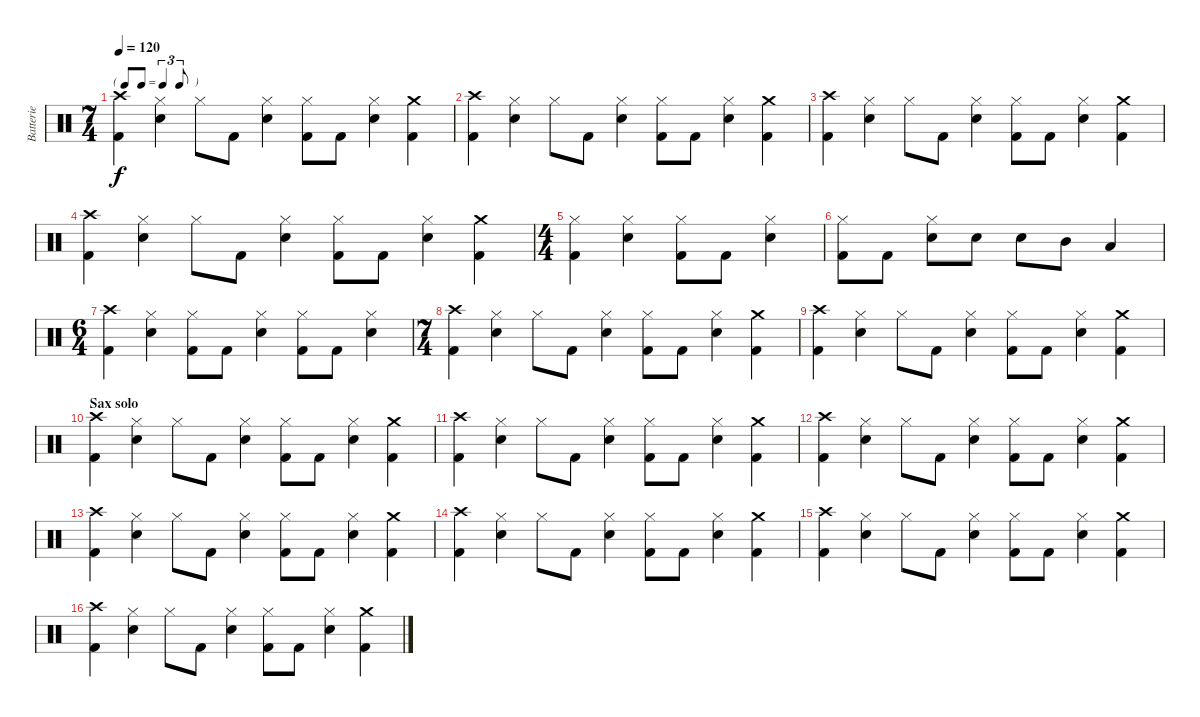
\track ("Batterie" "Batterie") {instrument percussion}
\staff {score}
\articulation defaults
\ts (7 4)
\tf triplet8th
\tempo 120
\clef neutral
\ks c
("Crash high (hit)" "Kick (hit) 2").4{dy f} ("Hi-Hat (closed)" "Electric Snare (hit)").4 "Hi-Hat (closed)".8 "Kick (hit) 2".8 ("Hi-Hat (closed)" "Electric Snare (hit)").4 ("Hi-Hat (closed)" "Kick (hit) 2").8 "Kick (hit) 2".8 ("Hi-Hat (closed)" "Electric Snare (hit)").4 ("Crash medium (hit)" "Kick (hit) 2").4 |
("Crash high (hit)" "Kick (hit) 2").4 ("Hi-Hat (closed)" "Electric Snare (hit)").4 "Hi-Hat (closed)".8 "Kick (hit) 2".8 ("Hi-Hat (closed)" "Electric Snare (hit)").4 ("Hi-Hat (closed)" "Kick (hit) 2").8 "Kick (hit) 2".8 ("Hi-Hat (closed)" "Electric Snare (hit)").4 ("Crash medium (hit)" "Kick (hit) 2").4 |
("Crash high (hit)" "Kick (hit) 2").4 ("Hi-Hat (closed)" "Electric Snare (hit)").4 "Hi-Hat (closed)".8 "Kick (hit) 2".8 ("Hi-Hat (closed)" "Electric Snare (hit)").4 ("Hi-Hat (closed)" "Kick (hit) 2").8 "Kick (hit) 2".8 ("Hi-Hat (closed)" "Electric Snare (hit)").4 ("Crash medium (hit)" "Kick (hit) 2").4 |
("Crash high (hit)" "Kick (hit) 2").4 ("Hi-Hat (closed)" "Electric Snare (hit)").4 "Hi-Hat (closed)".8 "Kick (hit) 2".8 ("Hi-Hat (closed)" "Electric Snare (hit)").4 ("Hi-Hat (closed)" "Kick (hit) 2").8 "Kick (hit) 2".8 ("Hi-Hat (closed)" "Electric Snare (hit)").4 ("Crash medium (hit)" "Kick (hit) 2").4 |
\ts (4 4)
("Hi-Hat (closed)" "Kick (hit) 2").4 ("Hi-Hat (closed)" "Electric Snare (hit)").4 ("Hi-Hat (closed)" "Kick (hit) 2").8 "Kick (hit) 2".8 ("Hi-Hat (closed)" "Electric Snare (hit)").4 |
("Hi-Hat (closed)" "Kick (hit) 2").8 "Kick (hit) 2".8 ("Hi-Hat (closed)" "Electric Snare (hit)").8 "Electric Snare (hit)".8 "Electric Snare (hit)".8 "Mid Tom (hit)".8 "Low Tom (hit)".4 |
\ts (6 4)
("Crash high (hit)" "Kick (hit) 2").4 ("Hi-Hat (closed)" "Electric Snare (hit)").4 ("Hi-Hat (closed)" "Kick (hit) 2").8 "Kick (hit) 2".8 ("Hi-Hat (closed)" "Electric Snare (hit)").4 ("Hi-Hat (closed)" "Kick (hit) 2").8 "Kick (hit) 2".8 ("Hi-Hat (closed)" "Electric Snare (hit)").4 |
\ts (7 4)
("Crash high (hit)" "Kick (hit) 2").4 ("Hi-Hat (closed)" "Electric Snare (hit)").4 "Hi-Hat (closed)".8 "Kick (hit) 2".8 ("Hi-Hat (closed)" "Electric Snare (hit)").4 ("Hi-Hat (closed)" "Kick (hit) 2").8 "Kick (hit) 2".8 ("Hi-Hat (closed)" "Electric Snare (hit)").4 ("Crash medium (hit)" "Kick (hit) 2").4 |
("Crash high (hit)" "Kick (hit) 2").4 ("Hi-Hat (closed)" "Electric Snare (hit)").4 "Hi-Hat (closed)".8 "Kick (hit) 2".8 ("Hi-Hat (closed)" "Electric Snare (hit)").4 ("Hi-Hat (closed)" "Kick (hit) 2").8 "Kick (hit) 2".8 ("Hi-Hat (closed)" "Electric Snare (hit)").4 ("Crash medium (hit)" "Kick (hit) 2").4 |
\section ("" "Sax solo")
("Crash high (hit)" "Kick (hit) 2").4 ("Hi-Hat (closed)" "Electric Snare (hit)").4 "Hi-Hat (closed)".8 "Kick (hit) 2".8 ("Hi-Hat (closed)" "Electric Snare (hit)").4 ("Hi-Hat (closed)" "Kick (hit) 2").8 "Kick (hit) 2".8 ("Hi-Hat (closed)" "Electric Snare (hit)").4 ("Crash medium (hit)" "Kick (hit) 2").4 |
("Crash high (hit)" "Kick (hit) 2").4 ("Hi-Hat (closed)" "Electric Snare (hit)").4 "Hi-Hat (closed)".8 "Kick (hit) 2".8 ("Hi-Hat (closed)" "Electric Snare (hit)").4 ("Hi-Hat (closed)" "Kick (hit) 2").8 "Kick (hit) 2".8 ("Hi-Hat (closed)" "Electric Snare (hit)").4 ("Crash medium (hit)" "Kick (hit) 2").4 |
("Crash high (hit)" "Kick (hit) 2").4 ("Hi-Hat (closed)" "Electric Snare (hit)").4 "Hi-Hat (closed)".8 "Kick (hit) 2".8 ("Hi-Hat (closed)" "Electric Snare (hit)").4 ("Hi-Hat (closed)" "Kick (hit) 2").8 "Kick (hit) 2".8 ("Hi-Hat (closed)" "Electric Snare (hit)").4 ("Crash medium (hit)" "Kick (hit) 2").4 |
("Crash high (hit)" "Kick (hit) 2").4 ("Hi-Hat (closed)" "Electric Snare (hit)").4 "Hi-Hat (closed)".8 "Kick (hit) 2".8 ("Hi-Hat (closed)" "Electric Snare (hit)").4 ("Hi-Hat (closed)" "Kick (hit) 2").8 "Kick (hit) 2".8 ("Hi-Hat (closed)" "Electric Snare (hit)").4 ("Crash medium (hit)" "Kick (hit) 2").4 |
("Crash high (hit)" "Kick (hit) 2").4 ("Hi-Hat (closed)" "Electric Snare (hit)").4 "Hi-Hat (closed)".8 "Kick (hit) 2".8 ("Hi-Hat (closed)" "Electric Snare (hit)").4 ("Hi-Hat (closed)" "Kick (hit) 2").8 "Kick (hit) 2".8 ("Hi-Hat (closed)" "Electric Snare (hit)").4 ("Crash medium (hit)" "Kick (hit) 2").4 |
("Crash high (hit)" "Kick (hit) 2").4 ("Hi-Hat (closed)" "Electric Snare (hit)").4 "Hi-Hat (closed)".8 "Kick (hit) 2".8 ("Hi-Hat (closed)" "Electric Snare (hit)").4 ("Hi-Hat (closed)" "Kick (hit) 2").8 "Kick (hit) 2".8 ("Hi-Hat (closed)" "Electric Snare (hit)").4 ("Crash medium (hit)" "Kick (hit) 2").4 |
("Crash high (hit)" "Kick (hit) 2").4 ("Hi-Hat (closed)" "Electric Snare (hit)").4 "Hi-Hat (closed)".8 "Kick (hit) 2".8 ("Hi-Hat (closed)" "Electric Snare (hit)").4 ("Hi-Hat (closed)" "Kick (hit) 2").8 "Kick (hit) 2".8 ("Hi-Hat (closed)" "Electric Snare (hit)").4 ("Crash medium (hit)" "Kick (hit) 2").4
